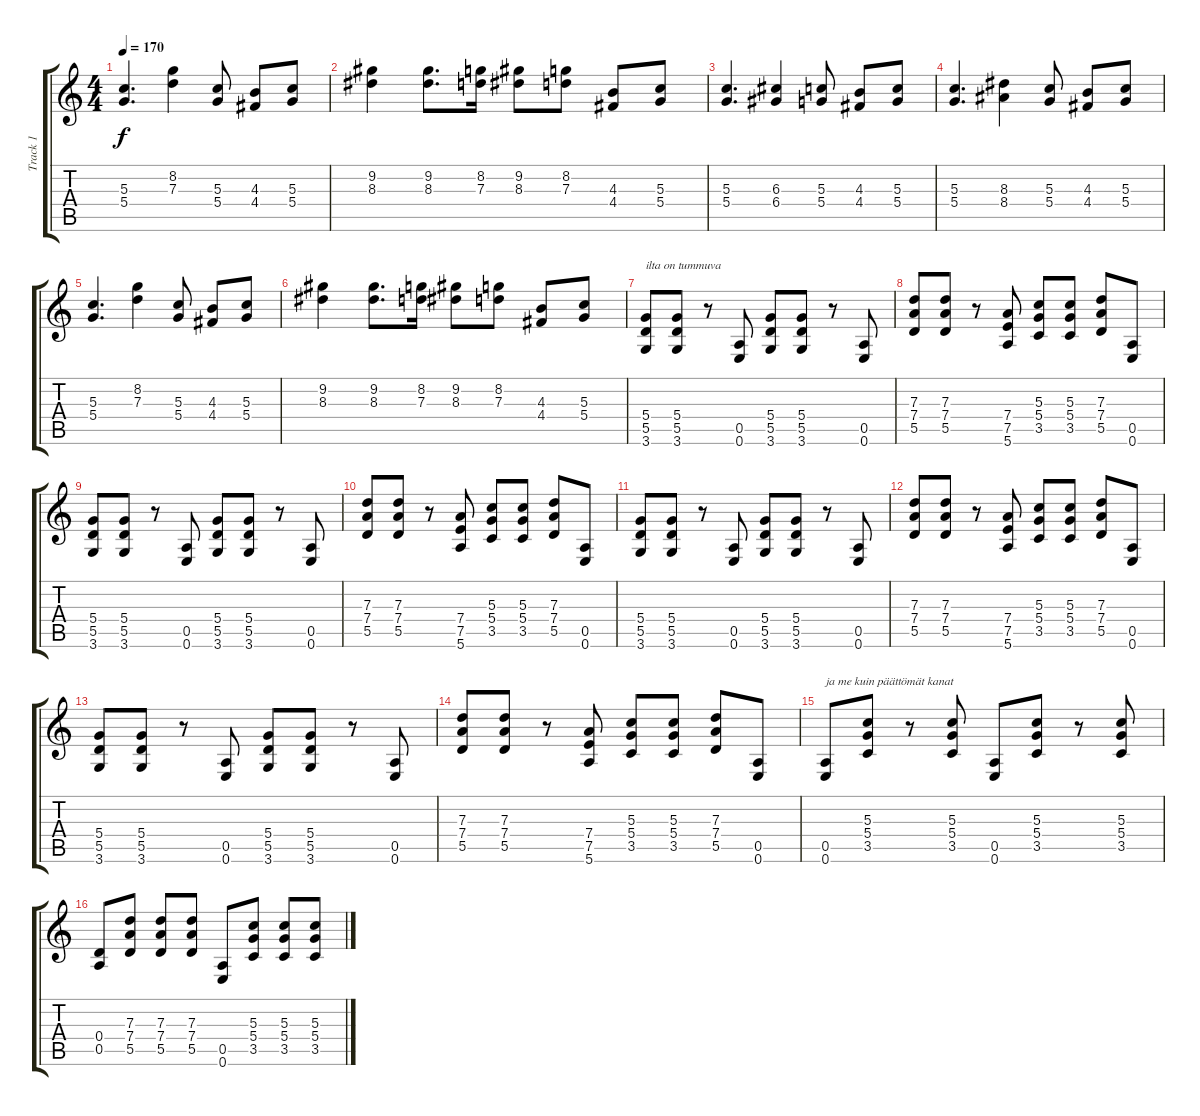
\track ("Track 1" "Track 1") {instrument overdrivenguitar}
\staff {score tabs}
\tuning (E4 B3 G3 D3 A2 E2) {hide}
\ts (4 4)
\tempo 170
\clef g2
\ks c
(5.3 5.4).4{d dy f} (8.2 7.3).4 (5.3 5.4).8 (4.3 4.4).8 (5.3 5.4).8 |
(9.2 8.3).4 (9.2 8.3).8{d} (8.2 7.3).16 (9.2 8.3).8 (8.2 7.3).8 (4.3 4.4).8 (5.3 5.4).8 |
(5.3 5.4).4{d} (6.3 6.4).4 (5.3 5.4).8 (4.3 4.4).8 (5.3 5.4).8 |
(5.3 5.4).4{d} (8.3 8.4).4 (5.3 5.4).8 (4.3 4.4).8 (5.3 5.4).8 |
(5.3 5.4).4{d} (8.2 7.3).4 (5.3 5.4).8 (4.3 4.4).8 (5.3 5.4).8 |
(9.2 8.3).4 (9.2 8.3).8{d} (8.2 7.3).16 (9.2 8.3).8 (8.2 7.3).8 (4.3 4.4).8 (5.3 5.4).8 |
(5.4 5.5 3.6).8{txt "ilta on tummuva"} (5.4 5.5 3.6).8 r.8 (0.5 0.6).8 (5.4 5.5 3.6).8 (5.4 5.5 3.6).8 r.8 (0.5 0.6).8 |
(7.3 7.4 5.5).8 (7.3 7.4 5.5).8 r.8 (7.4 7.5 5.6).8 (5.3 5.4 3.5).8 (5.3 5.4 3.5).8 (7.3 7.4 5.5).8 (0.5 0.6).8 |
(5.4 5.5 3.6).8 (5.4 5.5 3.6).8 r.8 (0.5 0.6).8 (5.4 5.5 3.6).8 (5.4 5.5 3.6).8 r.8 (0.5 0.6).8 |
(7.3 7.4 5.5).8 (7.3 7.4 5.5).8 r.8 (7.4 7.5 5.6).8 (5.3 5.4 3.5).8 (5.3 5.4 3.5).8 (7.3 7.4 5.5).8 (0.5 0.6).8 |
(5.4 5.5 3.6).8 (5.4 5.5 3.6).8 r.8 (0.5 0.6).8 (5.4 5.5 3.6).8 (5.4 5.5 3.6).8 r.8 (0.5 0.6).8 |
(7.3 7.4 5.5).8 (7.3 7.4 5.5).8 r.8 (7.4 7.5 5.6).8 (5.3 5.4 3.5).8 (5.3 5.4 3.5).8 (7.3 7.4 5.5).8 (0.5 0.6).8 |
(5.4 5.5 3.6).8 (5.4 5.5 3.6).8 r.8 (0.5 0.6).8 (5.4 5.5 3.6).8 (5.4 5.5 3.6).8 r.8 (0.5 0.6).8 |
(7.3 7.4 5.5).8 (7.3 7.4 5.5).8 r.8 (7.4 7.5 5.6).8 (5.3 5.4 3.5).8 (5.3 5.4 3.5).8 (7.3 7.4 5.5).8 (0.5 0.6).8 |
(0.5 0.6).8{txt "ja me kuin päättömät kanat"} (5.3 5.4 3.5).8 r.8 (5.3 5.4 3.5).8 (0.5 0.6).8 (5.3 5.4 3.5).8 r.8 (5.3 5.4 3.5).8 |
(0.4 0.5).8 (7.3 7.4 5.5).8 (7.3 7.4 5.5).8 (7.3 7.4 5.5).8 (0.5 0.6).8 (5.3 5.4 3.5).8 (5.3 5.4 3.5).8 (5.3 5.4 3.5).8
